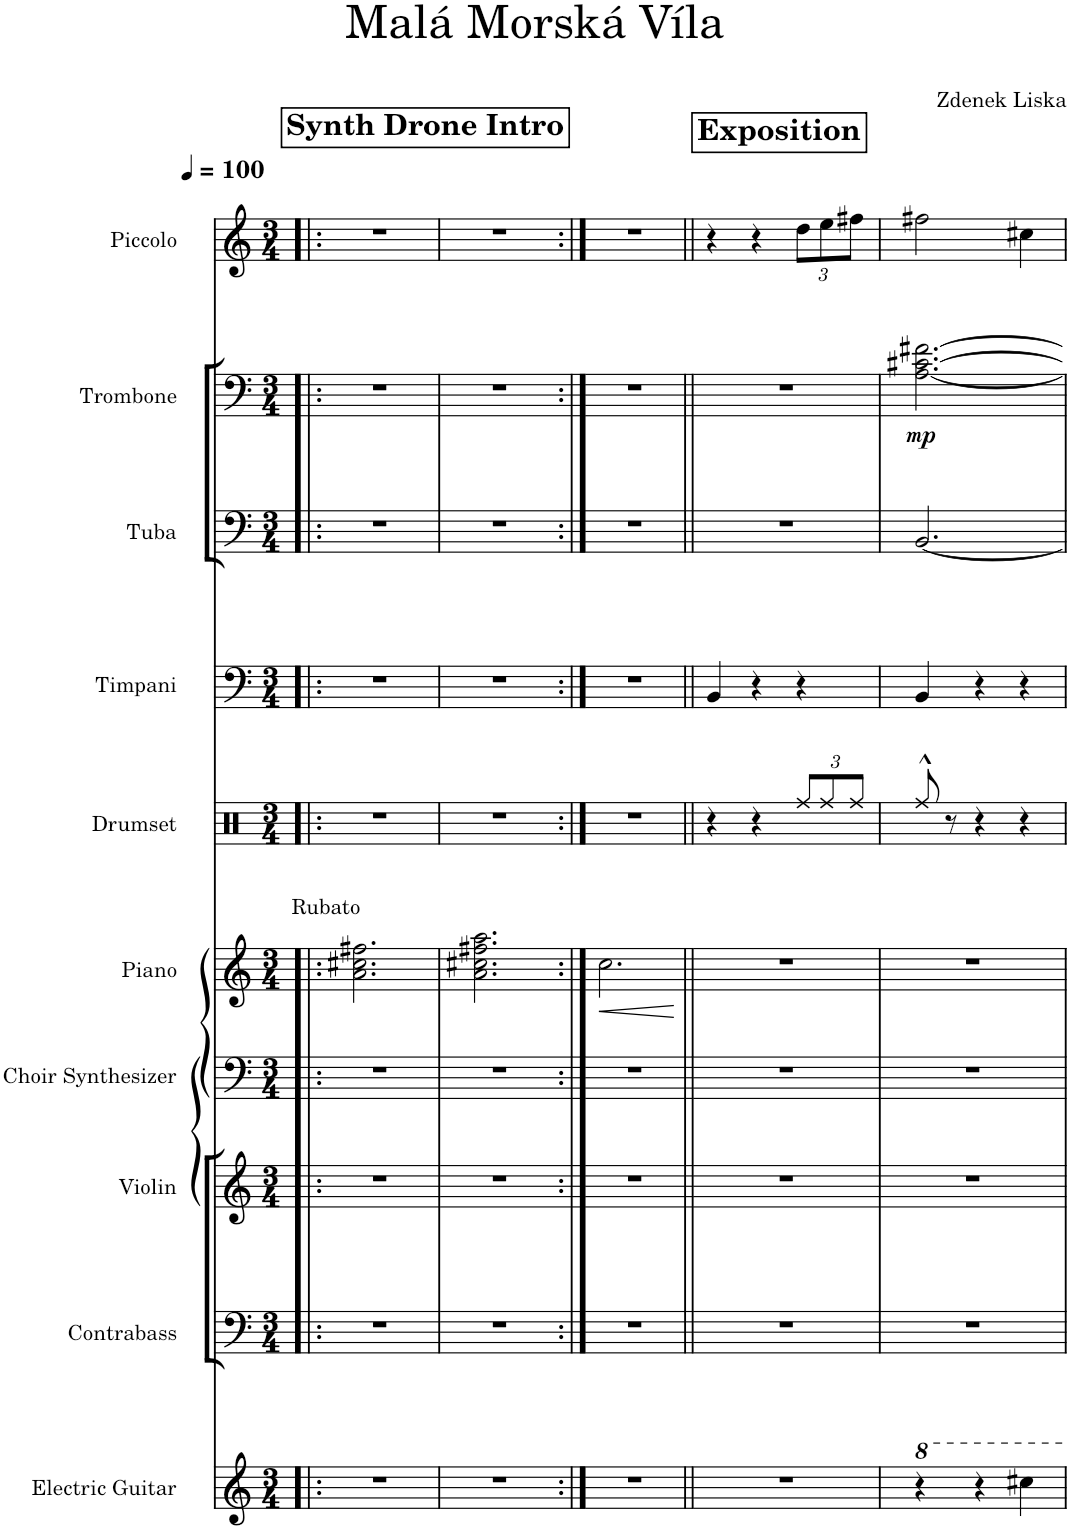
**kern	**kern	**kern	**kern	**kern	**dynam	**kern	**kern	**kern	**kern	**dynam	**kern
*part10	*part9	*part8	*part7	*part6	*part6	*part5	*part4	*part3	*part2	*part2	*part1
*staff10	*staff9	*staff8	*staff7	*staff6	*staff6	*staff5	*staff4	*staff3	*staff2	*staff2	*staff1
*I"Electric Guitar	*I"Contrabass	*I"Violin	*I"Choir Synthesizer	*I"Piano	*	*I"Drumset	*I"Timpani	*I"Tuba	*I"Trombone	*	*I"Piccolo
*I'El. Guit.	*I'Cb.	*I'Vln.	*I'Synth.	*I'Pno.	*	*I'D. Set	*I'Timp.	*I'Tba.	*I'Tbn.	*	*I'Picc.
*clefG2	*clefF4	*clefG2	*clefF4	*clefG2	*	*clefX	*clefF4	*clefF4	*clefF4	*	*clefG2
*Trd7c12	*Trd7c12	*	*	*	*	*	*	*	*	*	*Trd-7c-12
*k[]	*k[]	*k[]	*k[]	*k[]	*	*k[]	*k[]	*k[]	*k[]	*	*k[]
*M3/4	*M3/4	*M3/4	*M3/4	*M3/4	*	*M3/4	*M3/4	*M3/4	*M3/4	*	*M3/4
*MM100	*MM100	*MM100	*MM100	*MM100	*	*MM100	*MM100	*MM100	*MM100	*	*MM100
!!LO:REH:place=s1:a:B:cj:fs=14:t=Synth Drone Intro
=1!|:	=1!|:	=1!|:	=1!|:	=1!|:	=1!|:	=1!|:	=1!|:	=1!|:	=1!|:	=1!|:	=1!|:
!	!	!	!	!LO:TX:a:t=Rubato	!	!	!	!	!	!	!
2.r	2.r	2.r	2.r	2.a\ 2.cc#X\ 2.ff#X\	.	2.r	2.r	2.r	2.r	.	2.r
=2	=2	=2	=2	=2	=2	=2	=2	=2	=2	=2	=2
2.r	2.r	2.r	2.r	2.a\ 2.cc#X\ 2.ff#X\ 2.aa\	.	2.r	2.r	2.r	2.r	.	2.r
=3:|!	=3:|!	=3:|!	=3:|!	=3:|!	=3:|!	=3:|!	=3:|!	=3:|!	=3:|!	=3:|!	=3:|!
!	!	!	!	!	!LO:HP:b	!	!	!	!	!	!
2.r	2.r	2.r	2.r	2.cc\	<	2.r	2.r	2.r	2.r	.	2.r
.	.	.	.	.	[	.	.	.	.	.	.
!!LO:REH:place=s1:a:B:cj:fs=14:t=Exposition
=4||	=4||	=4||	=4||	=4||	=4||	=4||	=4||	=4||	=4||	=4||	=4||
2.r	2.r	2.r	2.r	2.r	.	4r	4BB/	2.r	2.r	.	4r
.	.	.	.	.	.	4r	4r	.	.	.	4r
*	*	*	*	*	*	*Xbrackettup	*	*	*	*	*Xbrackettup
.	.	.	.	.	.	12Rff/L	4r	.	.	.	12dd\L
.	.	.	.	.	.	12Rff/	.	.	.	.	12ee\
.	.	.	.	.	.	12Rff/J	.	.	.	.	12ff#X\J
=5	=5	=5	=5	=5	=5	=5	=5	=5	=5	=5	=5
!	!	!	!	!	!	!	!	!	!	!LO:DY:b	!
4r	2.r	2.r	2.r	2.r	.	8Rff^^/	4BB/	[2.BB/	[2.A\ [2.c#X\ [2.f#X\	mp	2ff#X\
.	.	.	.	.	.	8r	.	.	.	.	.
4r	.	.	.	.	.	4r	4r	.	.	.	.
4ccc#X\	.	.	.	.	.	4r	4r	.	.	.	4cc#X\
=	=	=	=	=	=	=	=	=	=	=	=
*-	*-	*-	*-	*-	*-	*-	*-	*-	*-	*-	*-
